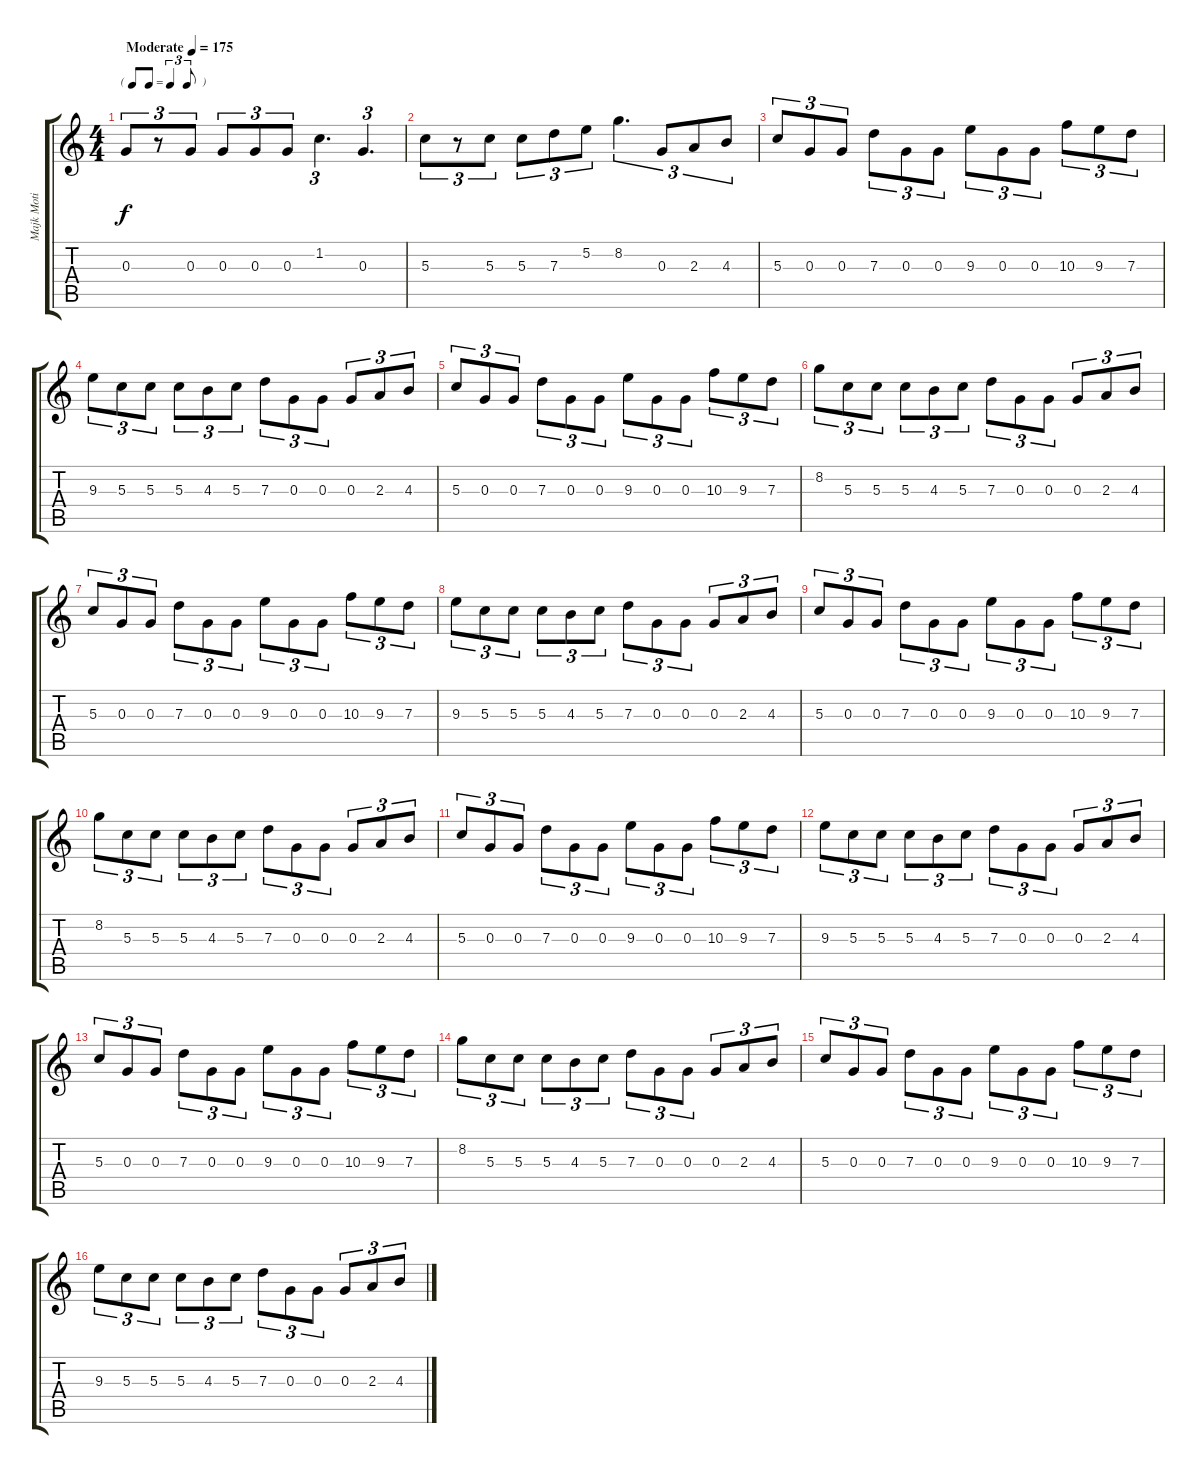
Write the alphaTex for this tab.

\track ("Majk Moti" "Majk Moti") {instrument distortionguitar}
\staff {score tabs}
\tuning (E4 B3 G3 D3 A2 E2) {hide}
\ts (4 4)
\tf triplet8th
\tempo (175 "Moderate")
\clef g2
\ks c
0.3.8{tu (3 2) dy f instrument trumpet} r.8{tu (3 2)} 0.3.8{tu (3 2)} 0.3.8{tu (3 2)} 0.3.8{tu (3 2)} 0.3.8{tu (3 2)} 1.2.4{d tu (3 2)} 0.3.4{d tu (3 2)} |
5.3.8{tu (3 2)} r.8{tu (3 2)} 5.3.8{tu (3 2)} 5.3.8{tu (3 2)} 7.3.8{tu (3 2)} 5.2.8{tu (3 2)} 8.2.4{d tu (3 2)} 0.3.8{tu (3 2) instrument distortionguitar} 2.3.8{tu (3 2)} 4.3.8{tu (3 2)} |
5.3.8{tu (3 2)} 0.3.8{tu (3 2)} 0.3.8{tu (3 2)} 7.3.8{tu (3 2)} 0.3.8{tu (3 2)} 0.3.8{tu (3 2)} 9.3.8{tu (3 2)} 0.3.8{tu (3 2)} 0.3.8{tu (3 2)} 10.3.8{tu (3 2)} 9.3.8{tu (3 2)} 7.3.8{tu (3 2)} |
9.3.8{tu (3 2)} 5.3.8{tu (3 2)} 5.3.8{tu (3 2)} 5.3.8{tu (3 2)} 4.3.8{tu (3 2)} 5.3.8{tu (3 2)} 7.3.8{tu (3 2)} 0.3.8{tu (3 2)} 0.3.8{tu (3 2)} 0.3.8{tu (3 2)} 2.3.8{tu (3 2)} 4.3.8{tu (3 2)} |
5.3.8{tu (3 2)} 0.3.8{tu (3 2)} 0.3.8{tu (3 2)} 7.3.8{tu (3 2)} 0.3.8{tu (3 2)} 0.3.8{tu (3 2)} 9.3.8{tu (3 2)} 0.3.8{tu (3 2)} 0.3.8{tu (3 2)} 10.3.8{tu (3 2)} 9.3.8{tu (3 2)} 7.3.8{tu (3 2)} |
8.2.8{tu (3 2)} 5.3.8{tu (3 2)} 5.3.8{tu (3 2)} 5.3.8{tu (3 2)} 4.3.8{tu (3 2)} 5.3.8{tu (3 2)} 7.3.8{tu (3 2)} 0.3.8{tu (3 2)} 0.3.8{tu (3 2)} 0.3.8{tu (3 2)} 2.3.8{tu (3 2)} 4.3.8{tu (3 2)} |
5.3.8{tu (3 2)} 0.3.8{tu (3 2)} 0.3.8{tu (3 2)} 7.3.8{tu (3 2)} 0.3.8{tu (3 2)} 0.3.8{tu (3 2)} 9.3.8{tu (3 2)} 0.3.8{tu (3 2)} 0.3.8{tu (3 2)} 10.3.8{tu (3 2)} 9.3.8{tu (3 2)} 7.3.8{tu (3 2)} |
9.3.8{tu (3 2)} 5.3.8{tu (3 2)} 5.3.8{tu (3 2)} 5.3.8{tu (3 2)} 4.3.8{tu (3 2)} 5.3.8{tu (3 2)} 7.3.8{tu (3 2)} 0.3.8{tu (3 2)} 0.3.8{tu (3 2)} 0.3.8{tu (3 2)} 2.3.8{tu (3 2)} 4.3.8{tu (3 2)} |
5.3.8{tu (3 2)} 0.3.8{tu (3 2)} 0.3.8{tu (3 2)} 7.3.8{tu (3 2)} 0.3.8{tu (3 2)} 0.3.8{tu (3 2)} 9.3.8{tu (3 2)} 0.3.8{tu (3 2)} 0.3.8{tu (3 2)} 10.3.8{tu (3 2)} 9.3.8{tu (3 2)} 7.3.8{tu (3 2)} |
8.2.8{tu (3 2)} 5.3.8{tu (3 2)} 5.3.8{tu (3 2)} 5.3.8{tu (3 2)} 4.3.8{tu (3 2)} 5.3.8{tu (3 2)} 7.3.8{tu (3 2)} 0.3.8{tu (3 2)} 0.3.8{tu (3 2)} 0.3.8{tu (3 2)} 2.3.8{tu (3 2)} 4.3.8{tu (3 2)} |
5.3.8{tu (3 2)} 0.3.8{tu (3 2)} 0.3.8{tu (3 2)} 7.3.8{tu (3 2)} 0.3.8{tu (3 2)} 0.3.8{tu (3 2)} 9.3.8{tu (3 2)} 0.3.8{tu (3 2)} 0.3.8{tu (3 2)} 10.3.8{tu (3 2)} 9.3.8{tu (3 2)} 7.3.8{tu (3 2)} |
9.3.8{tu (3 2)} 5.3.8{tu (3 2)} 5.3.8{tu (3 2)} 5.3.8{tu (3 2)} 4.3.8{tu (3 2)} 5.3.8{tu (3 2)} 7.3.8{tu (3 2)} 0.3.8{tu (3 2)} 0.3.8{tu (3 2)} 0.3.8{tu (3 2)} 2.3.8{tu (3 2)} 4.3.8{tu (3 2)} |
5.3.8{tu (3 2)} 0.3.8{tu (3 2)} 0.3.8{tu (3 2)} 7.3.8{tu (3 2)} 0.3.8{tu (3 2)} 0.3.8{tu (3 2)} 9.3.8{tu (3 2)} 0.3.8{tu (3 2)} 0.3.8{tu (3 2)} 10.3.8{tu (3 2)} 9.3.8{tu (3 2)} 7.3.8{tu (3 2)} |
8.2.8{tu (3 2)} 5.3.8{tu (3 2)} 5.3.8{tu (3 2)} 5.3.8{tu (3 2)} 4.3.8{tu (3 2)} 5.3.8{tu (3 2)} 7.3.8{tu (3 2)} 0.3.8{tu (3 2)} 0.3.8{tu (3 2)} 0.3.8{tu (3 2)} 2.3.8{tu (3 2)} 4.3.8{tu (3 2)} |
5.3.8{tu (3 2)} 0.3.8{tu (3 2)} 0.3.8{tu (3 2)} 7.3.8{tu (3 2)} 0.3.8{tu (3 2)} 0.3.8{tu (3 2)} 9.3.8{tu (3 2)} 0.3.8{tu (3 2)} 0.3.8{tu (3 2)} 10.3.8{tu (3 2)} 9.3.8{tu (3 2)} 7.3.8{tu (3 2)} |
9.3.8{tu (3 2)} 5.3.8{tu (3 2)} 5.3.8{tu (3 2)} 5.3.8{tu (3 2)} 4.3.8{tu (3 2)} 5.3.8{tu (3 2)} 7.3.8{tu (3 2)} 0.3.8{tu (3 2)} 0.3.8{tu (3 2)} 0.3.8{tu (3 2)} 2.3.8{tu (3 2)} 4.3.8{tu (3 2)}
